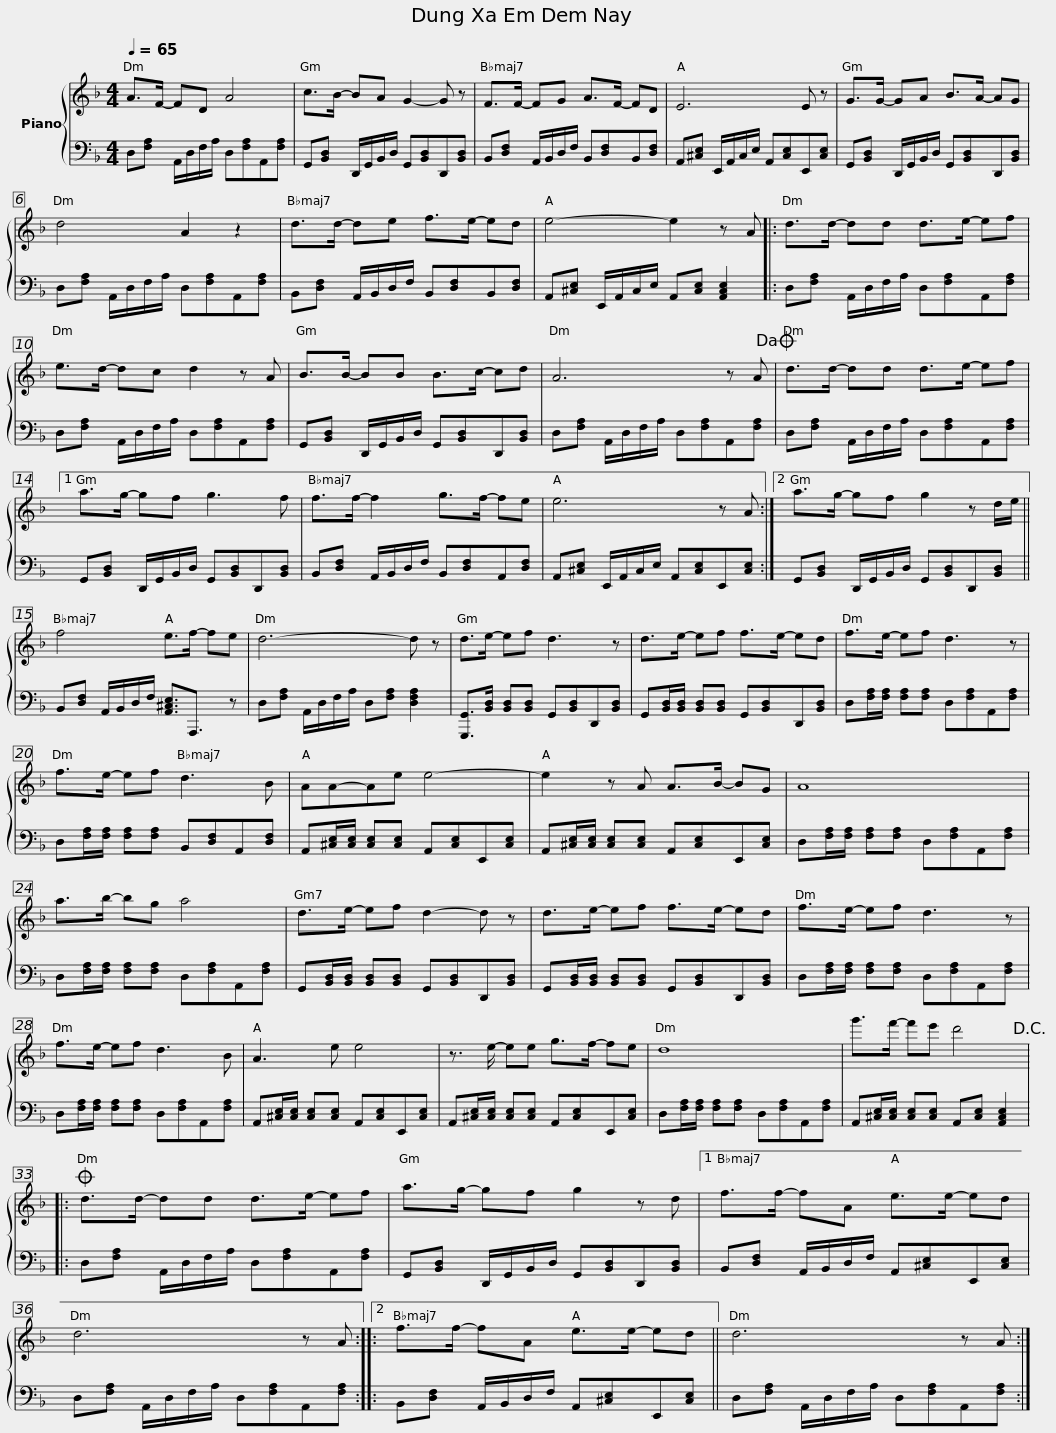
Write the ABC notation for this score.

X:1
%%score { 1 | 2 }
L:1/8
Q:1/4=65
M:4/4
I:linebreak $
K:F
V:1 treble
V:2 bass
V:1
 A>F- FD A4 | c>B- BA G2- G z | F>F- FG A>F- FD | E6 E z |$ G>G- GA B>A- AG | %5
 d4 A2 z2 | d>d- de f>e- ed | e4- e2 z A |:$ d>d- dd d>e- ef | e>d- dc d2 z A | %10
 B>B- BB B>c- cd |$ A6 z A!dacoda! | d>d- dd d>e- ef |1 a>g- gf g3 f |$ f>f- f2 g>f- fe | %15
 e6 z A :|2 a>g- gf g2 z d/e/ ||$ f4 e>f- fe | d6- d z | d>e- ef d3 z | %20
 d>e- ef f>e- ed |$ f>e- ef d3 z | f>e- ef d3 B | AA-Ae e4- |$ e2 z A A>B- BG | %25
 A8 | a>b- bg a4 | d>e- ef d2- d z |$ d>e- ef f>e- ed | f>e- ef d3 z | %30
 f>e- ef d3 B |$ A3 e e4 | z3/2 e/- ee g>f- fe | d8 | g'>f'- f'e' d'4!D.C.! |:$ %35
O d>d- dd d>e- ef | a>g- gf g2 z d |1 f>f- fA e>e- ed |$ d6 z A ::2 f>f- fA e>e- ed || %40
 d6 z A :| %41
V:2
 D,[F,A,] A,,/D,/F,/A,/ D,[F,A,]A,,[F,A,] | G,,[B,,D,] D,,/G,,/B,,/D,/ G,,[B,,D,]D,,[B,,D,] | B,,[D,F,] A,,/B,,/D,/F,/ B,,[D,F,]B,,[D,F,] | A,,[^C,E,] E,,/A,,/C,/E,/ A,,[C,E,]E,,[C,E,] |$ G,,[B,,D,] D,,/G,,/B,,/D,/ G,,[B,,D,]D,,[B,,D,] | %5
 D,[F,A,] A,,/D,/F,/A,/ D,[F,A,]A,,[F,A,] | B,,[D,F,] A,,/B,,/D,/F,/ B,,[D,F,]B,,[D,F,] | A,,[^C,E,] E,,/A,,/C,/E,/ A,,[C,E,] [A,,C,E,]2 |:$ D,[F,A,] A,,/D,/F,/A,/ D,[F,A,]A,,[F,A,] | D,[F,A,] A,,/D,/F,/A,/ D,[F,A,]A,,[F,A,] | %10
 G,,[B,,D,] D,,/G,,/B,,/D,/ G,,[B,,D,]D,,[B,,D,] |$ D,[F,A,] A,,/D,/F,/A,/ D,[F,A,]A,,[F,A,] | D,[F,A,] A,,/D,/F,/A,/ D,[F,A,]A,,[F,A,] |1 G,,[B,,D,] D,,/G,,/B,,/D,/ G,,[B,,D,]D,,[B,,D,] |$ B,,[D,F,] A,,/B,,/D,/F,/ B,,[D,F,]A,,[D,F,] | %15
 A,,[^C,E,] E,,/A,,/C,/E,/ A,,[C,E,]E,,[C,E,] :|2 G,,[B,,D,] D,,/G,,/B,,/D,/ G,,[B,,D,]D,,[B,,D,] ||$ B,,[D,F,] A,,/B,,/D,/F,/ [A,,^C,E,]3/2A,,,3/2 z | D,[F,A,] A,,/D,/F,/A,/ D,[F,A,] [D,F,A,]2 | [G,,,G,,]>[B,,D,] [B,,D,][B,,D,] G,,[B,,D,]D,,[B,,D,] | %20
 G,,[B,,D,]/[B,,D,]/ [B,,D,][B,,D,] G,,[B,,D,]D,,[B,,D,] |$ D,[F,A,]/[F,A,]/ [F,A,][F,A,] D,[F,A,]A,,[F,A,] | D,[F,A,]/[F,A,]/ [F,A,][F,A,] B,,[D,F,]A,,[D,F,] | A,,[^C,E,]/[C,E,]/ [C,E,][C,E,] A,,[C,E,]E,,[C,E,] |$ A,,[^C,E,]/[C,E,]/ [C,E,][C,E,] A,,[C,E,]E,,[C,E,] | %25
 D,[F,A,]/[F,A,]/ [F,A,][F,A,] D,[F,A,]A,,[F,A,] | D,[F,A,]/[F,A,]/ [F,A,][F,A,] D,[F,A,]A,,[F,A,] | G,,[B,,D,]/[B,,D,]/ [B,,D,][B,,D,] G,,[B,,D,]D,,[B,,D,] |$ G,,[B,,D,]/[B,,D,]/ [B,,D,][B,,D,] G,,[B,,D,]D,,[B,,D,] | D,[F,A,]/[F,A,]/ [F,A,][F,A,] D,[F,A,]A,,[F,A,] | %30
 D,[F,A,]/[F,A,]/ [F,A,][F,A,] D,[F,A,]A,,[F,A,] |$ A,,[^C,E,]/[C,E,]/ [C,E,][C,E,] A,,[C,E,]E,,[C,E,] | A,,[^C,E,]/[C,E,]/ [C,E,][C,E,] A,,[C,E,]E,,[C,E,] | D,[F,A,]/[F,A,]/ [F,A,][F,A,] D,[F,A,]A,,[F,A,] | A,,[^C,E,]/[C,E,]/ [C,E,][C,E,] A,,[C,E,] [A,,C,E,]2 |:$ %35
 D,[F,A,] A,,/D,/F,/A,/ D,[F,A,]A,,[F,A,] | G,,[B,,D,] D,,/G,,/B,,/D,/ G,,[B,,D,]D,,[B,,D,] |1 B,,[D,F,] A,,/B,,/D,/F,/ A,,[^C,E,]E,,[C,E,] |$ D,[F,A,] A,,/D,/F,/A,/ D,[F,A,]A,,[F,A,] ::2 B,,[D,F,] A,,/B,,/D,/F,/ A,,[^C,E,]E,,[C,E,] || %40
 D,[F,A,] A,,/D,/F,/A,/ D,[F,A,]A,,[F,A,] :| %41
